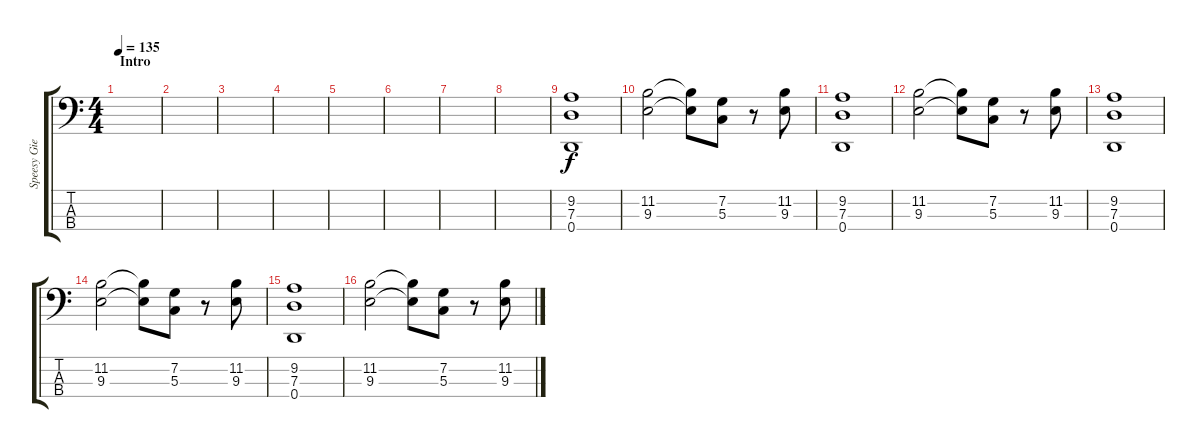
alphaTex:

\track ("Speesy Giesler" "Speesy Gie") {instrument electricbassfinger}
\staff {score tabs}
\tuning (F2 C2 G1 D1) {hide}
\ts (4 4)
\section ("" "Intro")
\tempo 135
\clef f4
\ks c
|
|
|
|
|
|
|
|
(9.2 7.3 0.4).1 |
(11.2 9.3).2 (11.2{t} 9.3{t}).8 (7.2 5.3).8 r.8 (11.2 9.3).8 |
(9.2 7.3 0.4).1 |
(11.2 9.3).2 (11.2{t} 9.3{t}).8 (7.2 5.3).8 r.8 (11.2 9.3).8 |
(9.2 7.3 0.4).1 |
(11.2 9.3).2 (11.2{t} 9.3{t}).8 (7.2 5.3).8 r.8 (11.2 9.3).8 |
(9.2 7.3 0.4).1 |
(11.2 9.3).2 (11.2{t} 9.3{t}).8 (7.2 5.3).8 r.8 (11.2 9.3).8
